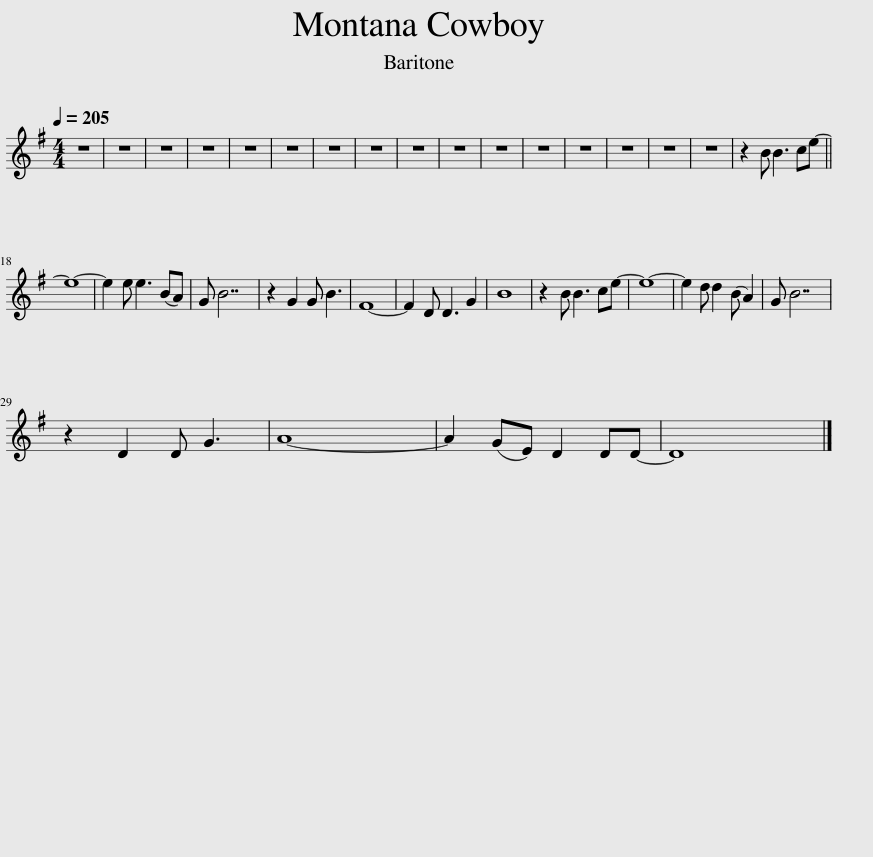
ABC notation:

X:1
L:1/8
Q:1/4=205
M:4/4
I:linebreak $
K:G
V:1 treble
V:1
 z8 | z8 | z8 | z8 | z8 | %5
 z8 | z8 | z8 | z8 | z8 | %10
 z8 | z8 | z8 | z8 | z8 | %15
 z8 | z2 B B3 ce- ||$ e8- | e2 e e3 (BA) | G B7 | %20
 z2 G2 G B3 | F8- | F2 D D3 G2 | B8 | z2 B B3 ce- | %25
 e8- | e2 d d2 (B A2) | G B7 |$ z2 D2 D G3 | A8- | %30
 A2 (GE) D2 DD- | D8 |] %32
